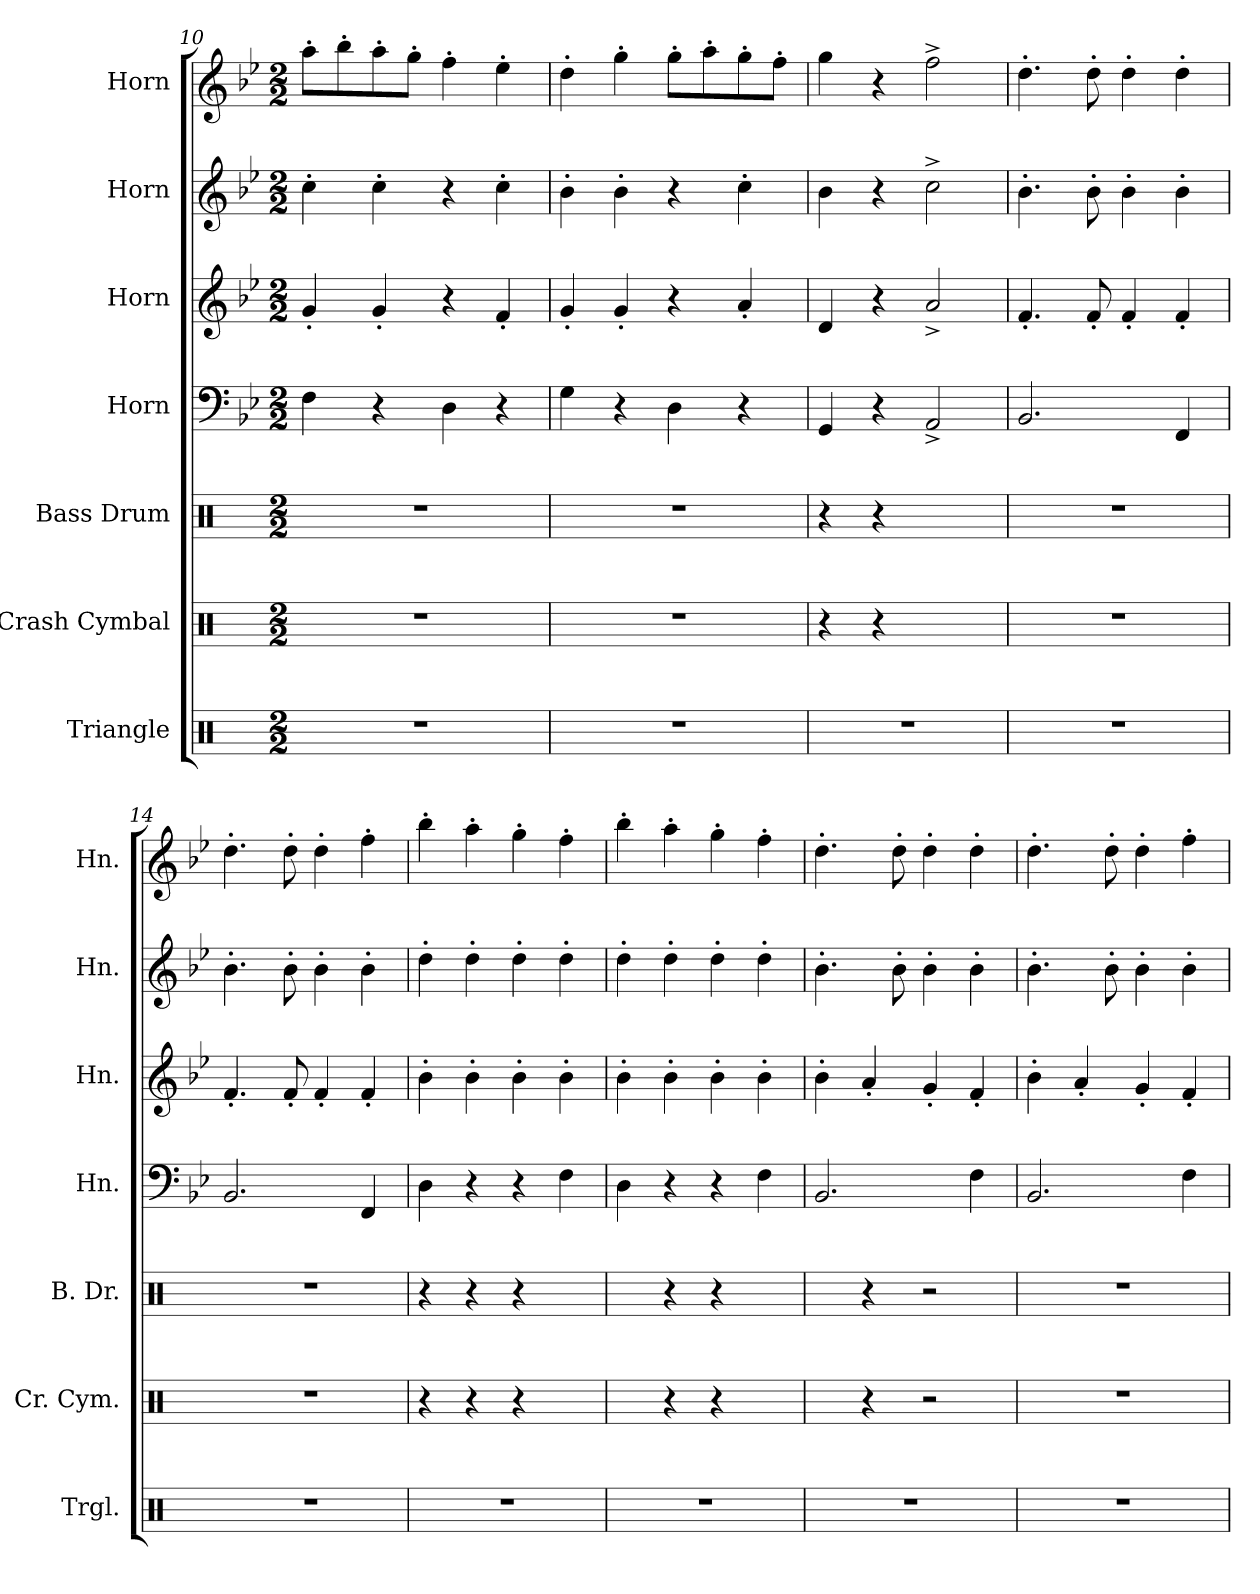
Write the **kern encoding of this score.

**kern	**kern	**kern	**kern	**kern	**kern	**kern
*part7	*part6	*part5	*part4	*part3	*part2	*part1
*staff7	*staff6	*staff5	*staff4	*staff3	*staff2	*staff1
*I"Triangle	*I"Crash Cymbal	*I"Bass Drum	*I"Horn	*I"Horn	*I"Horn	*I"Horn
*I'Trgl.	*I'Cr. Cym.	*I'B. Dr.	*I'Hn.	*I'Hn.	*I'Hn.	*I'Hn.
*clefX	*clefX	*clefX	*clefF4	*clefG2	*clefG2	*clefG2
*	*	*	*ITrd4c7	*ITrd4c7	*ITrd4c7	*ITrd4c7
*k[]	*k[]	*k[]	*k[b-e-a-]	*k[b-e-a-]	*k[b-e-a-]	*k[b-e-a-]
*C:	*C:	*C:	*E-:	*E-:	*E-:	*E-:
*M2/2	*M2/2	*M2/2	*M2/2	*M2/2	*M2/2	*M2/2
=10	=10	=10	=10	=10	=10	=10
1r	1r	1r	4BB-\	4c'/	4f'\	8dd'\L
.	.	.	.	.	.	8ee-'\
.	.	.	4r	4c'/	4f'\	8dd'\
.	.	.	.	.	.	8cc'\J
.	.	.	4GG\	4r	4r	4b-'\
.	.	.	4r	4B-'/	4f'\	4a-'\
!!LO:PB:g=z
=11	=11	=11	=11	=11	=11	=11
1r	1r	1r	4C\	4c'/	4e-'\	4g'\
.	.	.	4r	4c'/	4e-'\	4cc'\
.	.	.	4GG\	4r	4r	8cc'\L
.	.	.	.	.	.	8dd'\
.	.	.	4r	4d'/	4f'\	8cc'\
.	.	.	.	.	.	8b-'\J
=12	=12	=12	=12	=12	=12	=12
1r	4r	4r	4CC/	4G/	4e-\	4cc\
.	4r	4r	4r	4r	4r	4r
.	2R\	2R\	2DD^/	2d^/	2f^\	2b-^\
=13	=13	=13	=13	=13	=13	=13
1r	1r	1r	2.EE-/	4.B-'/	4.e-'\	4.g'\
.	.	.	.	8B-'/	8e-'\	8g'\
.	.	.	.	4B-'/	4e-'\	4g'\
.	.	.	4BBB-/	4B-'/	4e-'\	4g'\
=14	=14	=14	=14	=14	=14	=14
1r	1r	1r	2.EE-/	4.B-'/	4.e-'\	4.g'\
.	.	.	.	8B-'/	8e-'\	8g'\
.	.	.	.	4B-'/	4e-'\	4g'\
.	.	.	4BBB-/	4B-'/	4e-'\	4b-'\
=15	=15	=15	=15	=15	=15	=15
1r	4r	4r	4GG\	4e-'\	4g'\	4ee-'\
.	4r	4r	4r	4e-'\	4g'\	4dd'\
.	4r	4r	4r	4e-'\	4g'\	4cc'\
.	4R\	4R\	4BB-\	4e-'\	4g'\	4b-'\
=16	=16	=16	=16	=16	=16	=16
1r	4R\	4R\	4GG\	4e-'\	4g'\	4ee-'\
.	4r	4r	4r	4e-'\	4g'\	4dd'\
.	4r	4r	4r	4e-'\	4g'\	4cc'\
.	4R\	4R\	4BB-\	4e-'\	4g'\	4b-'\
=17	=17	=17	=17	=17	=17	=17
1r	4R\	4R\	2.EE-/	4e-'\	4.e-'\	4.g'\
.	4r	4r	.	4d'/	.	.
.	.	.	.	.	8e-'\	8g'\
.	2r	2r	.	4c'/	4e-'\	4g'\
.	.	.	4BB-\	4B-'/	4e-'\	4g'\
!!LO:PB:g=z
=18	=18	=18	=18	=18	=18	=18
1r	1r	1r	2.EE-/	4e-'\	4.e-'\	4.g'\
.	.	.	.	4d'/	.	.
.	.	.	.	.	8e-'\	8g'\
.	.	.	.	4c'/	4e-'\	4g'\
.	.	.	4BB-\	4B-'/	4e-'\	4b-'\
=	=	=	=	=	=	=
*-	*-	*-	*-	*-	*-	*-
